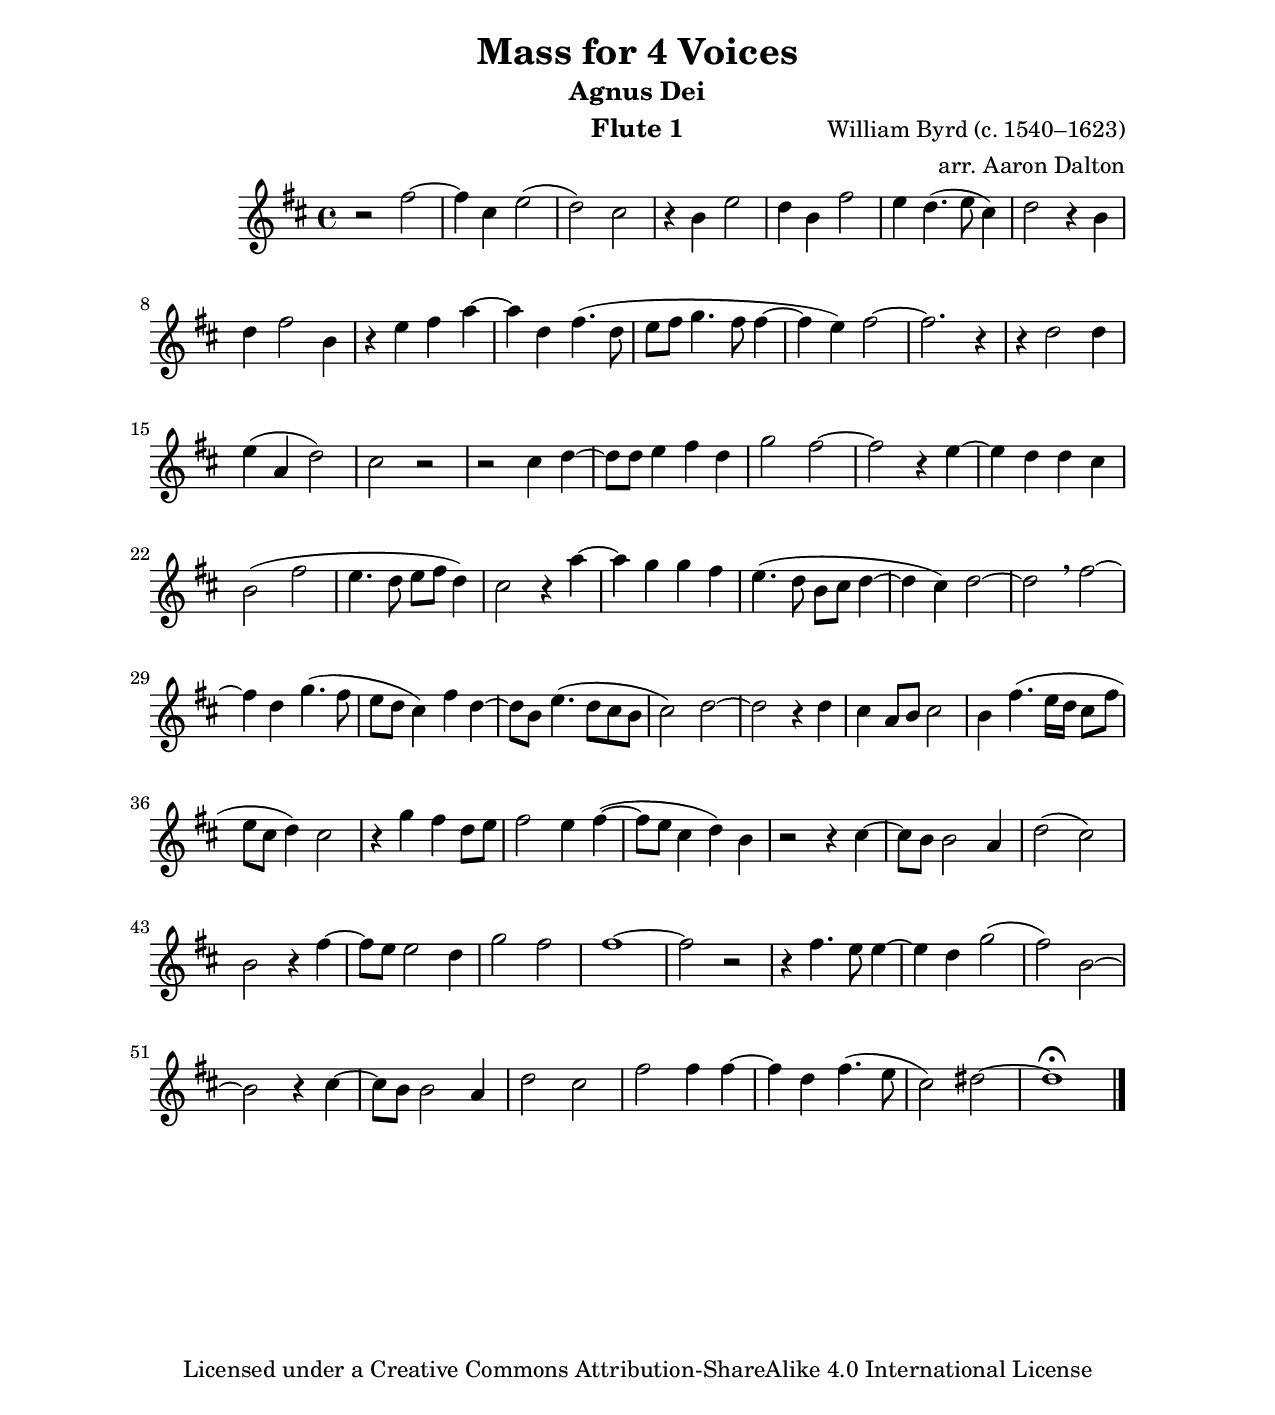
\version "2.18.2"

oneNotes = \transpose c e \relative c'' {
    \time 4/4
    \key bes \major
    r2 d2~ | d4 a c2( | bes2) a | r4 g c2 | bes4 g d'2 | c4 bes4.( c8 a4) | bes2 r4 g |
    bes d2 g,4 | r4 c d f~ | f bes, d4.( bes8 | c d ees4. d8 d4~ | d c) d2~ | d2. r4 | r4 bes2 bes4 |
    c4( f, bes2) | a2 r | r a4 bes~ | bes8 bes c4 d bes | ees2 d~ | d r4 c4~ | c bes bes a | 
    g2( d' | c4. bes8 c d bes4) | a2 r4 f'4~ | f ees ees d | c4.( bes8 g a bes4~ | bes a) bes2~ | bes \breathe d2~ |
    d4 bes ees4.( d8 | c bes a4) d bes~ | bes8 g c4.( bes8 a g | a2) bes2~ | bes2 r4 bes4 | a f8 g a2 | g4 d'4.( c16 bes a8 d |
    c8 a bes4) a2 | r4 ees' d bes8 c | d2 c4 d4~( | d8 c a4 bes) g | r2 r4 a~ | a8 g g2 f4 | bes2( a) |
    g2 r4 d'~ | d8 c c2 bes4 | ees2 d | d1~ | d2 r2 | r4 d4. c8 c4~ | c bes4 ees2( | d) g,~ | g r4 a4~ | a8 g g2 f4 | bes2 a | d d4 d~ | d bes d4.( c8 | a2) b~ | b1\fermata \bar "|."
}


\paper {
  #(set-paper-size "letter")
  top-margin = 1\in
  bottom-margin = 1\in
  left-margin = 1\in
  right-margin = 1\in
}

\header {
    instrument = "Flute 1"
    title = "Mass for 4 Voices"
    subtitle = "Agnus Dei"
    composer = "William Byrd (c. 1540–1623)"
    arranger = "arr. Aaron Dalton"
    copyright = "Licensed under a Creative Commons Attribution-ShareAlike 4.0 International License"
}

{
    \set Score.skipBars = ##t
    \oneNotes
}